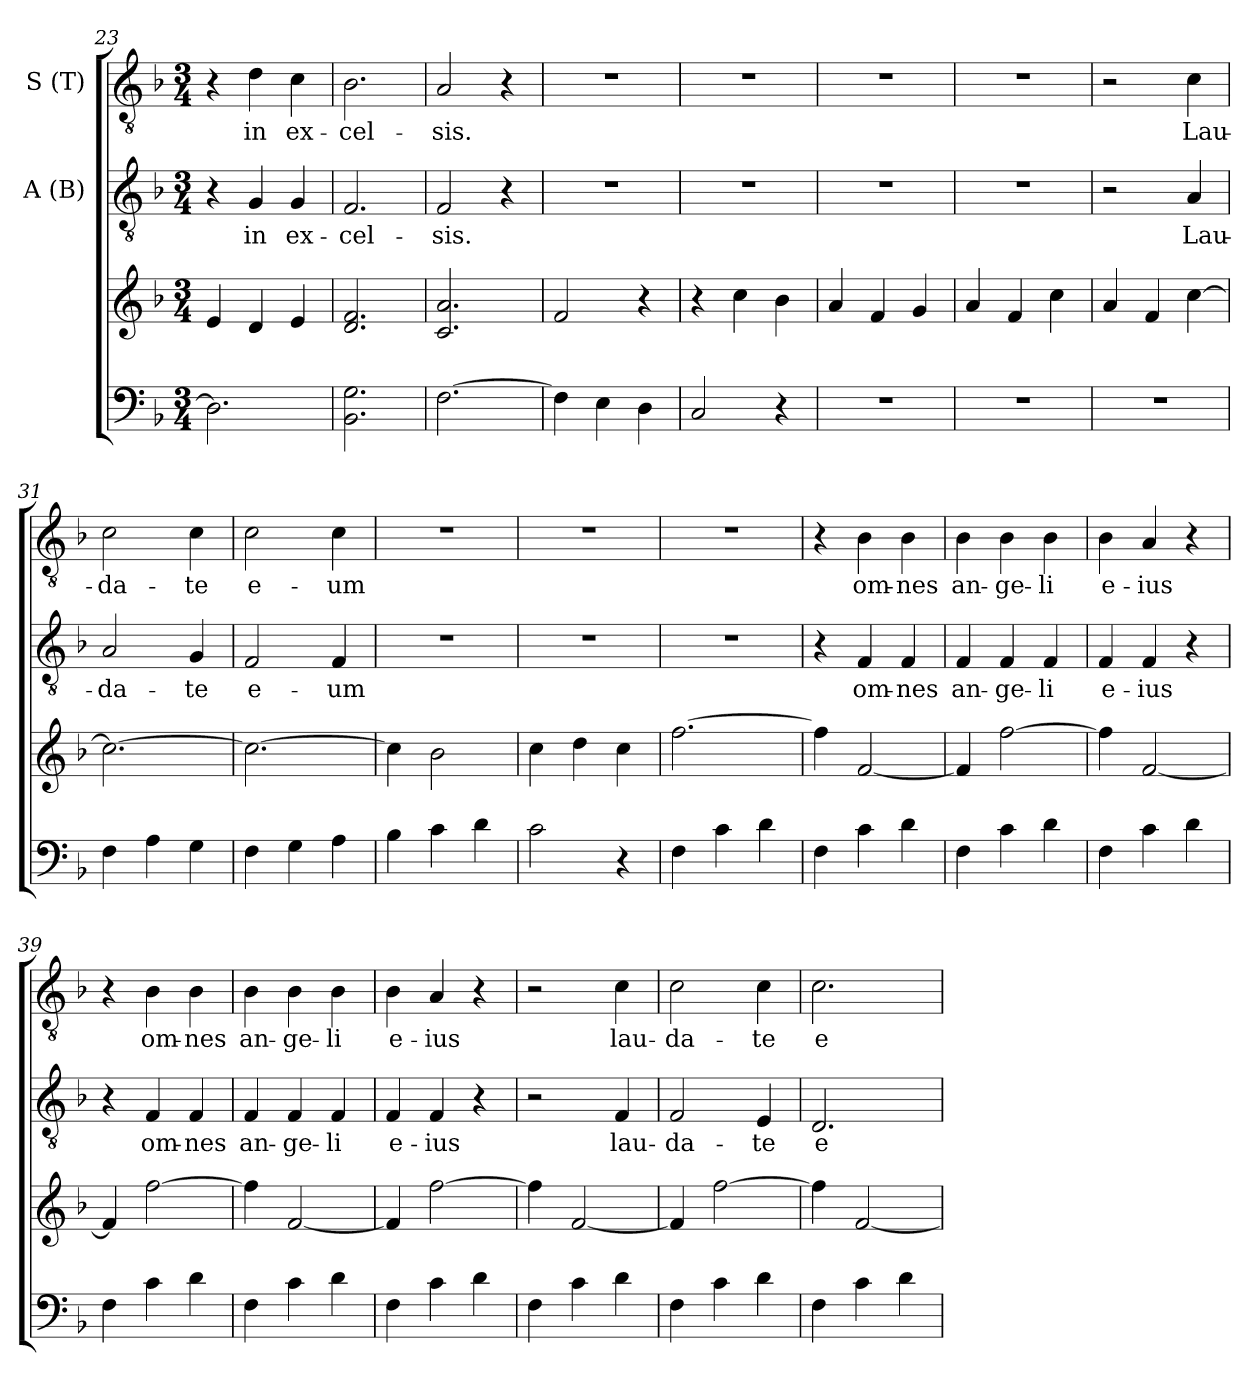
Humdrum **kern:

**kern	**kern	**kern	**text	**kern	**text
*part3	*part3	*part2	*part2	*part1	*part1
*staff4	*staff3	*staff2	*staff2	*staff1	*staff1
*	*	*I"A (B)	*	*I"S (T)	*
*clefF4	*clefG2	*clefGv2	*	*clefGv2	*
*k[b-]	*k[b-]	*k[b-]	*	*k[b-]	*
*F:	*F:	*F:	*	*F:	*
*M3/4	*M3/4	*M3/4	*	*M3/4	*
=23	=23	=23	=23	=23	=23
2.D\]	4e/	4r	.	4r	.
!	!	!	!LO:LY:b	!	!LO:LY:b
.	4d/	4G/	in	4d\	in
!	!	!	!LO:LY:b	!	!LO:LY:b
.	4e/	4G/	ex-	4c\	ex-
=24	=24	=24	=24	=24	=24
!	!	!	!LO:LY:b	!	!LO:LY:b
2.BB-\ 2.G\	2.d/ 2.f/	2.F/	-cel-	2.B-\	-cel-
=25	=25	=25	=25	=25	=25
!	!	!	!LO:LY:b	!	!LO:LY:b
[>2.F\	2.c/ 2.a/	2F/	-sis.	2A/	-sis.
.	.	4r	.	4r	.
=26	=26	=26	=26	=26	=26
!	!	!LO:N:vis=1	!	!LO:N:vis=1	!
4F\]	2f/	2.r	.	2.r	.
4E\	.	.	.	.	.
4D\	4r	.	.	.	.
=27	=27	=27	=27	=27	=27
!	!	!LO:N:vis=1	!	!LO:N:vis=1	!
2C/	4r	2.r	.	2.r	.
.	4cc\	.	.	.	.
4r	4b-\	.	.	.	.
=28	=28	=28	=28	=28	=28
!LO:N:vis=1	!	!LO:N:vis=1	!	!LO:N:vis=1	!
2.r	4a/	2.r	.	2.r	.
.	4f/	.	.	.	.
.	4g/	.	.	.	.
=29	=29	=29	=29	=29	=29
!LO:N:vis=1	!	!LO:N:vis=1	!	!LO:N:vis=1	!
2.r	4a/	2.r	.	2.r	.
.	4f/	.	.	.	.
.	4cc\	.	.	.	.
=30	=30	=30	=30	=30	=30
!LO:N:vis=1	!	!	!	!	!
2.r	4a/	2r	.	2r	.
.	4f/	.	.	.	.
!	!	!	!LO:LY:b	!	!LO:LY:b
.	[>4cc\	4A/	Lau-	4c\	Lau-
=31	=31	=31	=31	=31	=31
!	!	!	!LO:LY:b	!	!LO:LY:b
4F\	2.cc\_	2A/	-da-	2c\	-da-
4A\	.	.	.	.	.
!	!	!	!LO:LY:b	!	!LO:LY:b
4G\	.	4G/	-te	4c\	-te
=32	=32	=32	=32	=32	=32
!	!	!	!LO:LY:b	!	!LO:LY:b
4F\	2.cc\_	2F/	e-	2c\	e-
4G\	.	.	.	.	.
!	!	!	!LO:LY:b	!	!LO:LY:b
4A\	.	4F/	-um	4c\	-um
=33	=33	=33	=33	=33	=33
!	!	!LO:N:vis=1	!	!LO:N:vis=1	!
4B-\	4cc\]	2.r	.	2.r	.
4c\	2b-\	.	.	.	.
4d\	.	.	.	.	.
=34	=34	=34	=34	=34	=34
!	!	!LO:N:vis=1	!	!LO:N:vis=1	!
2c\	4cc\	2.r	.	2.r	.
.	4dd\	.	.	.	.
4r	4cc\	.	.	.	.
!!LO:PB:g=z
=35	=35	=35	=35	=35	=35
!	!	!LO:N:vis=1	!	!LO:N:vis=1	!
4F\	[>2.ff\	2.r	.	2.r	.
4c\	.	.	.	.	.
4d\	.	.	.	.	.
=36	=36	=36	=36	=36	=36
4F\	4ff\]	4r	.	4r	.
!	!	!	!LO:LY:b	!	!LO:LY:b
4c\	[<2f/	4F/	om-	4B-\	om-
!	!	!	!LO:LY:b	!	!LO:LY:b
4d\	.	4F/	-nes	4B-\	-nes
=37	=37	=37	=37	=37	=37
!	!	!	!LO:LY:b	!	!LO:LY:b
4F\	4f/]	4F/	an-	4B-\	an-
!	!	!	!LO:LY:b	!	!LO:LY:b
4c\	[>2ff\	4F/	-ge-	4B-\	-ge-
!	!	!	!LO:LY:b	!	!LO:LY:b
4d\	.	4F/	-li	4B-\	-li
=38	=38	=38	=38	=38	=38
!	!	!	!LO:LY:b	!	!LO:LY:b
4F\	4ff\]	4F/	e-	4B-\	e-
!	!	!	!LO:LY:b	!	!LO:LY:b
4c\	[<2f/	4F/	-ius	4A/	-ius
4d\	.	4r	.	4r	.
=39	=39	=39	=39	=39	=39
4F\	4f/]	4r	.	4r	.
!	!	!	!LO:LY:b	!	!LO:LY:b
4c\	[>2ff\	4F/	om-	4B-\	om-
!	!	!	!LO:LY:b	!	!LO:LY:b
4d\	.	4F/	-nes	4B-\	-nes
=40	=40	=40	=40	=40	=40
!	!	!	!LO:LY:b	!	!LO:LY:b
4F\	4ff\]	4F/	an-	4B-\	an-
!	!	!	!LO:LY:b	!	!LO:LY:b
4c\	[<2f/	4F/	-ge-	4B-\	-ge-
!	!	!	!LO:LY:b	!	!LO:LY:b
4d\	.	4F/	-li	4B-\	-li
=41	=41	=41	=41	=41	=41
!	!	!	!LO:LY:b	!	!LO:LY:b
4F\	4f/]	4F/	e-	4B-\	e-
!	!	!	!LO:LY:b	!	!LO:LY:b
4c\	[>2ff\	4F/	-ius	4A/	-ius
4d\	.	4r	.	4r	.
=42	=42	=42	=42	=42	=42
4F\	4ff\]	2r	.	2r	.
4c\	[<2f/	.	.	.	.
!	!	!	!LO:LY:b	!	!LO:LY:b
4d\	.	4F/	lau-	4c\	lau-
=43	=43	=43	=43	=43	=43
!	!	!	!LO:LY:b	!	!LO:LY:b
4F\	4f/]	2F/	-da-	2c\	-da-
4c\	[>2ff\	.	.	.	.
!	!	!	!LO:LY:b	!	!LO:LY:b
4d\	.	4E/	-te	4c\	-te
=44	=44	=44	=44	=44	=44
!	!	!	!LO:LY:b	!	!LO:LY:b
4F\	4ff\]	2.D/	e-	2.c\	e-
4c\	[<2f/	.	.	.	.
4d\	.	.	.	.	.
=	=	=	=	=	=
*-	*-	*-	*-	*-	*-
